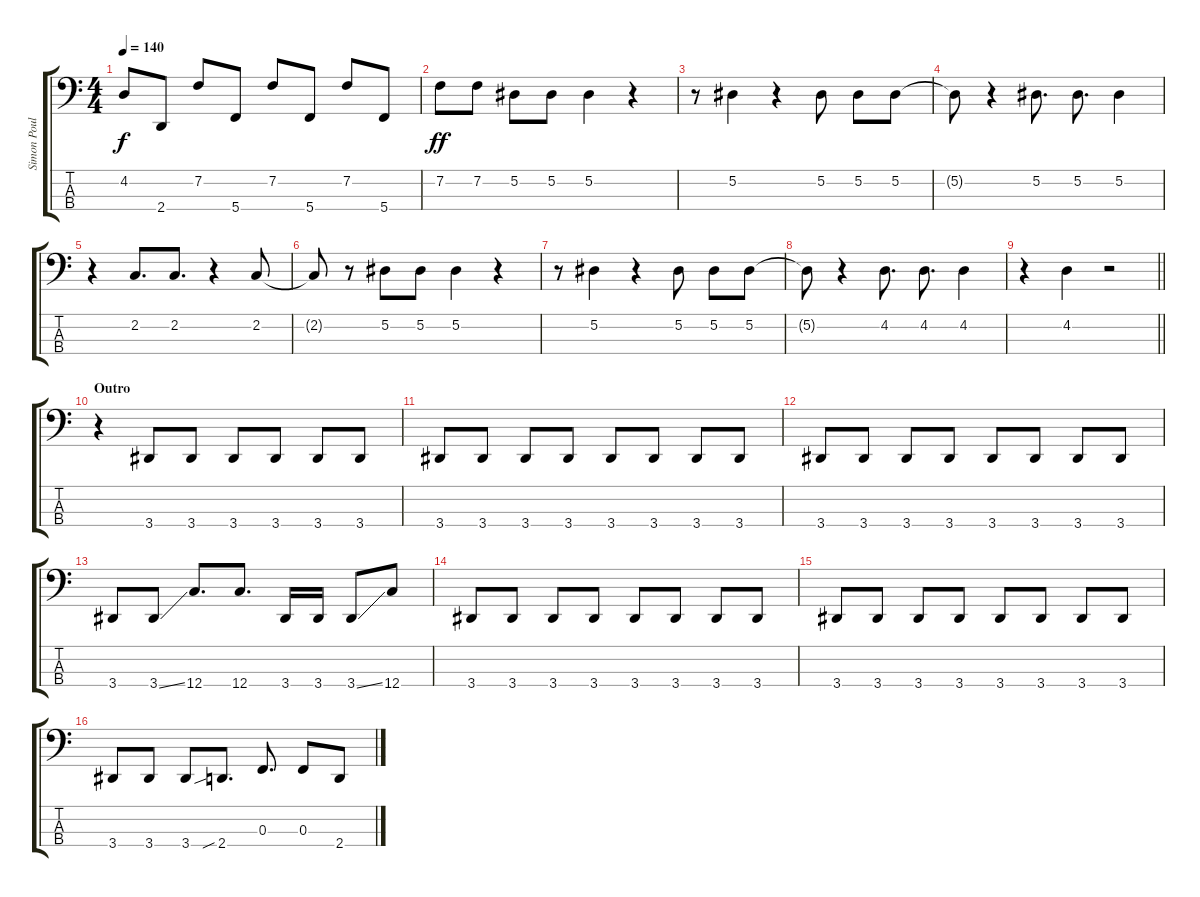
\track ("Simon Poulton (Bass)" "Simon Poul") {instrument electricbassfinger}
\staff {score tabs}
\tuning (Eb2 Bb1 F1 C1) {hide}
\ts (4 4)
\tempo 140
\clef f4
\ks c
4.2.8{dy f} 2.4.8 7.2.8 5.4.8 7.2.8 5.4.8 7.2.8 5.4.8 |
7.2.8{dy ff} 7.2.8 5.2.8 5.2.8 5.2.4 r.4 |
r.8 5.2.4 r.4 5.2.8 5.2.8 5.2.8 |
5.2{t}.8 r.4 5.2.8{d} 5.2.8{d} 5.2.4 |
r.4 2.2.8{d} 2.2.8{d} r.4 2.2.8 |
2.2{t}.8 r.8 5.2.8 5.2.8 5.2.4 r.4 |
r.8 5.2.4 r.4 5.2.8 5.2.8 5.2.8 |
5.2{t}.8 r.4 4.2.8{d} 4.2.8{d} 4.2.4 |
\barLineRight lightlight
r.4 4.2.4 r.2 |
\section ("" "Outro")
r.4 3.4.8 3.4.8 3.4.8 3.4.8 3.4.8 3.4.8 |
3.4.8 3.4.8 3.4.8 3.4.8 3.4.8 3.4.8 3.4.8 3.4.8 |
3.4.8 3.4.8 3.4.8 3.4.8 3.4.8 3.4.8 3.4.8 3.4.8 |
3.4.8 3.4{ss}.8 12.4.8{d} 12.4.8{d} 3.4.16 3.4.16 3.4{ss}.8 12.4.8 |
3.4.8 3.4.8 3.4.8 3.4.8 3.4.8 3.4.8 3.4.8 3.4.8 |
3.4.8 3.4.8 3.4.8 3.4.8 3.4.8 3.4.8 3.4.8 3.4.8 |
3.4.8 3.4.8 3.4.8 2.4{sib}.8{d} 0.3.8{d} 0.3.8 2.4.8
